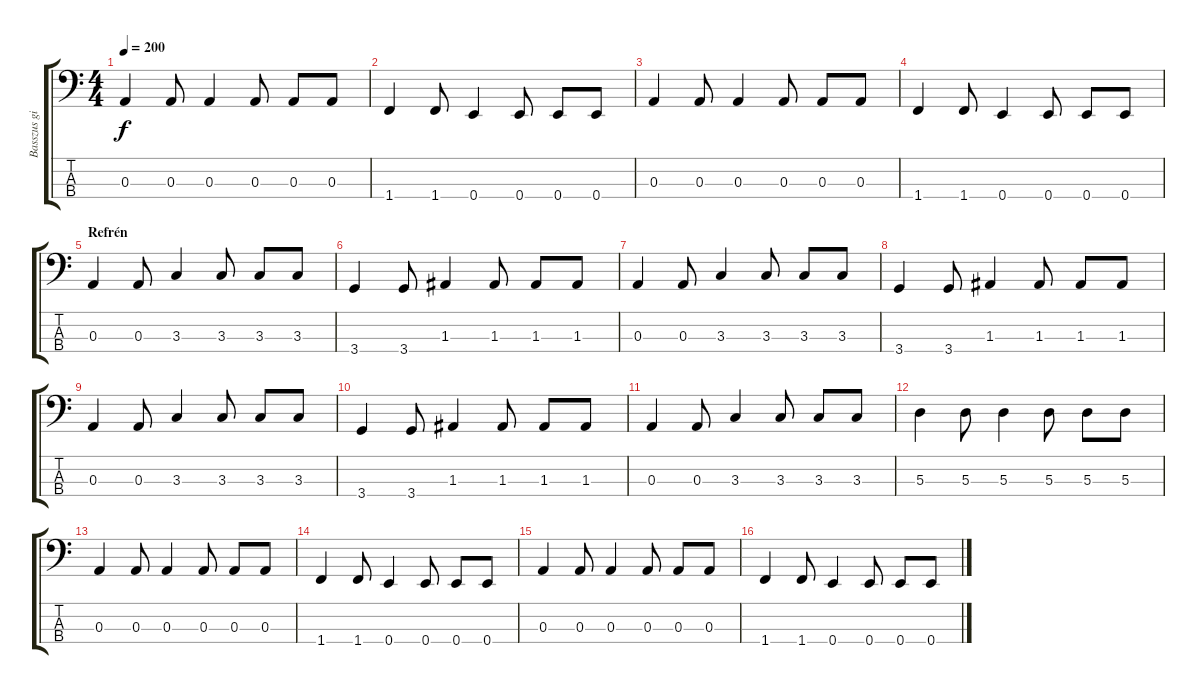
\track ("Basszus gitár" "Basszus gi") {instrument electricbassfinger}
\staff {score tabs}
\tuning (G2 D2 A1 E1) {hide}
\ts (4 4)
\tempo 200
\clef f4
\ks c
0.3.4{dy f} 0.3.8 0.3.4 0.3.8 0.3.8 0.3.8 |
1.4.4 1.4.8 0.4.4 0.4.8 0.4.8 0.4.8 |
0.3.4 0.3.8 0.3.4 0.3.8 0.3.8 0.3.8 |
1.4.4 1.4.8 0.4.4 0.4.8 0.4.8 0.4.8 |
\section ("" "Refrén")
0.3.4 0.3.8 3.3.4 3.3.8 3.3.8 3.3.8 |
3.4.4 3.4.8 1.3.4 1.3.8 1.3.8 1.3.8 |
0.3.4 0.3.8 3.3.4 3.3.8 3.3.8 3.3.8 |
3.4.4 3.4.8 1.3.4 1.3.8 1.3.8 1.3.8 |
0.3.4 0.3.8 3.3.4 3.3.8 3.3.8 3.3.8 |
3.4.4 3.4.8 1.3.4 1.3.8 1.3.8 1.3.8 |
0.3.4 0.3.8 3.3.4 3.3.8 3.3.8 3.3.8 |
5.3.4 5.3.8 5.3.4 5.3.8 5.3.8 5.3.8 |
0.3.4 0.3.8 0.3.4 0.3.8 0.3.8 0.3.8 |
1.4.4 1.4.8 0.4.4 0.4.8 0.4.8 0.4.8 |
0.3.4 0.3.8 0.3.4 0.3.8 0.3.8 0.3.8 |
1.4.4 1.4.8 0.4.4 0.4.8 0.4.8 0.4.8
